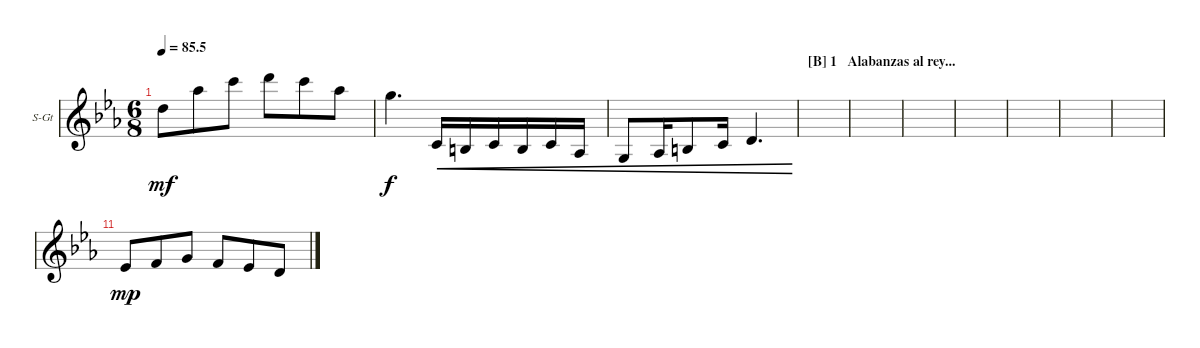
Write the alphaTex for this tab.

\defaultSystemsLayout 4
\bracketExtendMode groupsimilarinstruments
\multiTrackTrackNamePolicy allsystems
\firstSystemTrackNameOrientation horizontal
\otherSystemsTrackNameOrientation horizontal
\defaultBarNumberDisplay FirstOfSystem
\track ("Steel Guitar" "S-Gt") {instrument acousticguitarsteel}
\staff {score}
\tuning (E4 B3 G3 D3 A2 E2)
\ts (6 8)
\tempo
85.5
\accidentals auto
\clef g2
\ottava regular
\simile none
\ks eb
7.3.8{dy mf} 9.2.8 8.1.8 10.1.8 8.1.8 9.2.8 |
8.2.4{d dy f} 8.6.16{cre} 7.6.16{cre} 8.6.16{cre} 7.6.16{cre} 8.6.16{cre} 4.6.16{cre} |
3.6.8{cre} 4.6.16{cre} 7.6.8{cre} 8.6.16{cre} 0.4.4{d cre} |
\section ("B" "1   Alabanzas al rey...")
|
|
|
|
|
|
|
1.4.8{dy mp} 3.4.8 0.3.8 3.4.8 1.4.8 0.4.8
